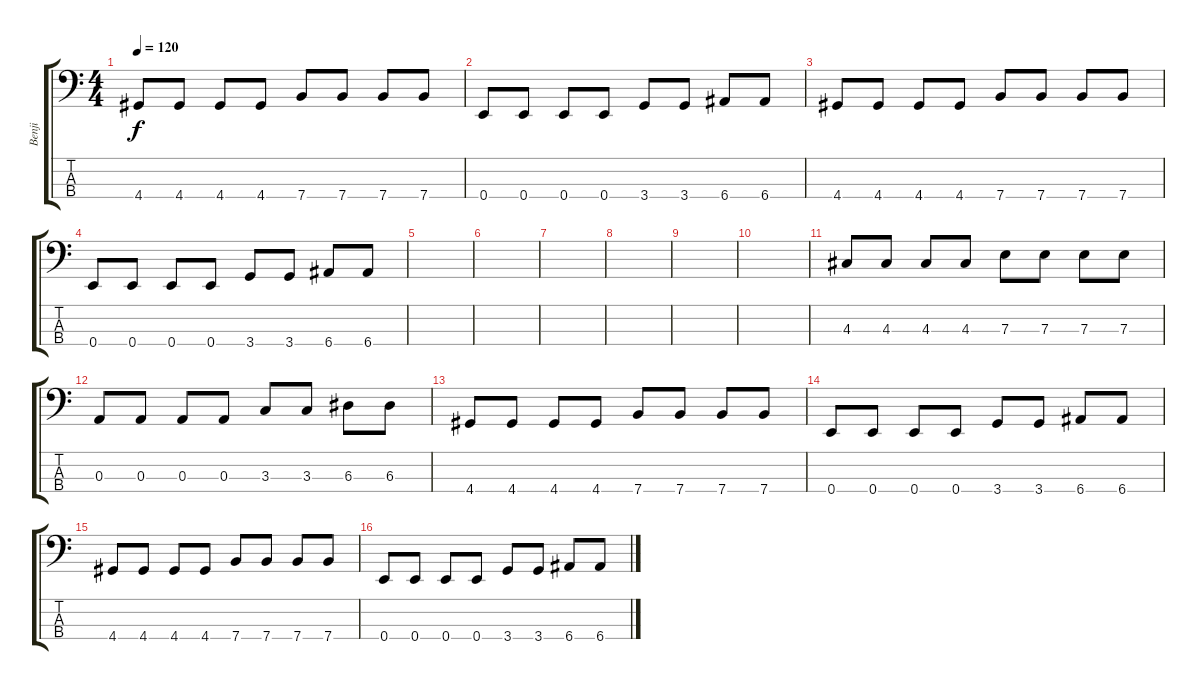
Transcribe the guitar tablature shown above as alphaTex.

\track ("Benji" "Benji") {instrument acousticbass}
\staff {score tabs}
\tuning (G2 D2 A1 E1) {hide}
\ts (4 4)
\tempo 120
\clef f4
\ks c
4.4.8{dy f} 4.4.8 4.4.8 4.4.8 7.4.8 7.4.8 7.4.8 7.4.8 |
0.4.8 0.4.8 0.4.8 0.4.8 3.4.8 3.4.8 6.4.8 6.4.8 |
4.4.8 4.4.8 4.4.8 4.4.8 7.4.8 7.4.8 7.4.8 7.4.8 |
0.4.8 0.4.8 0.4.8 0.4.8 3.4.8 3.4.8 6.4.8 6.4.8 |
|
|
|
|
|
|
4.3.8 4.3.8 4.3.8 4.3.8 7.3.8 7.3.8 7.3.8 7.3.8 |
0.3.8 0.3.8 0.3.8 0.3.8 3.3.8 3.3.8 6.3.8 6.3.8 |
4.4.8 4.4.8 4.4.8 4.4.8 7.4.8 7.4.8 7.4.8 7.4.8 |
0.4.8 0.4.8 0.4.8 0.4.8 3.4.8 3.4.8 6.4.8 6.4.8 |
4.4.8 4.4.8 4.4.8 4.4.8 7.4.8 7.4.8 7.4.8 7.4.8 |
0.4.8 0.4.8 0.4.8 0.4.8 3.4.8 3.4.8 6.4.8 6.4.8
